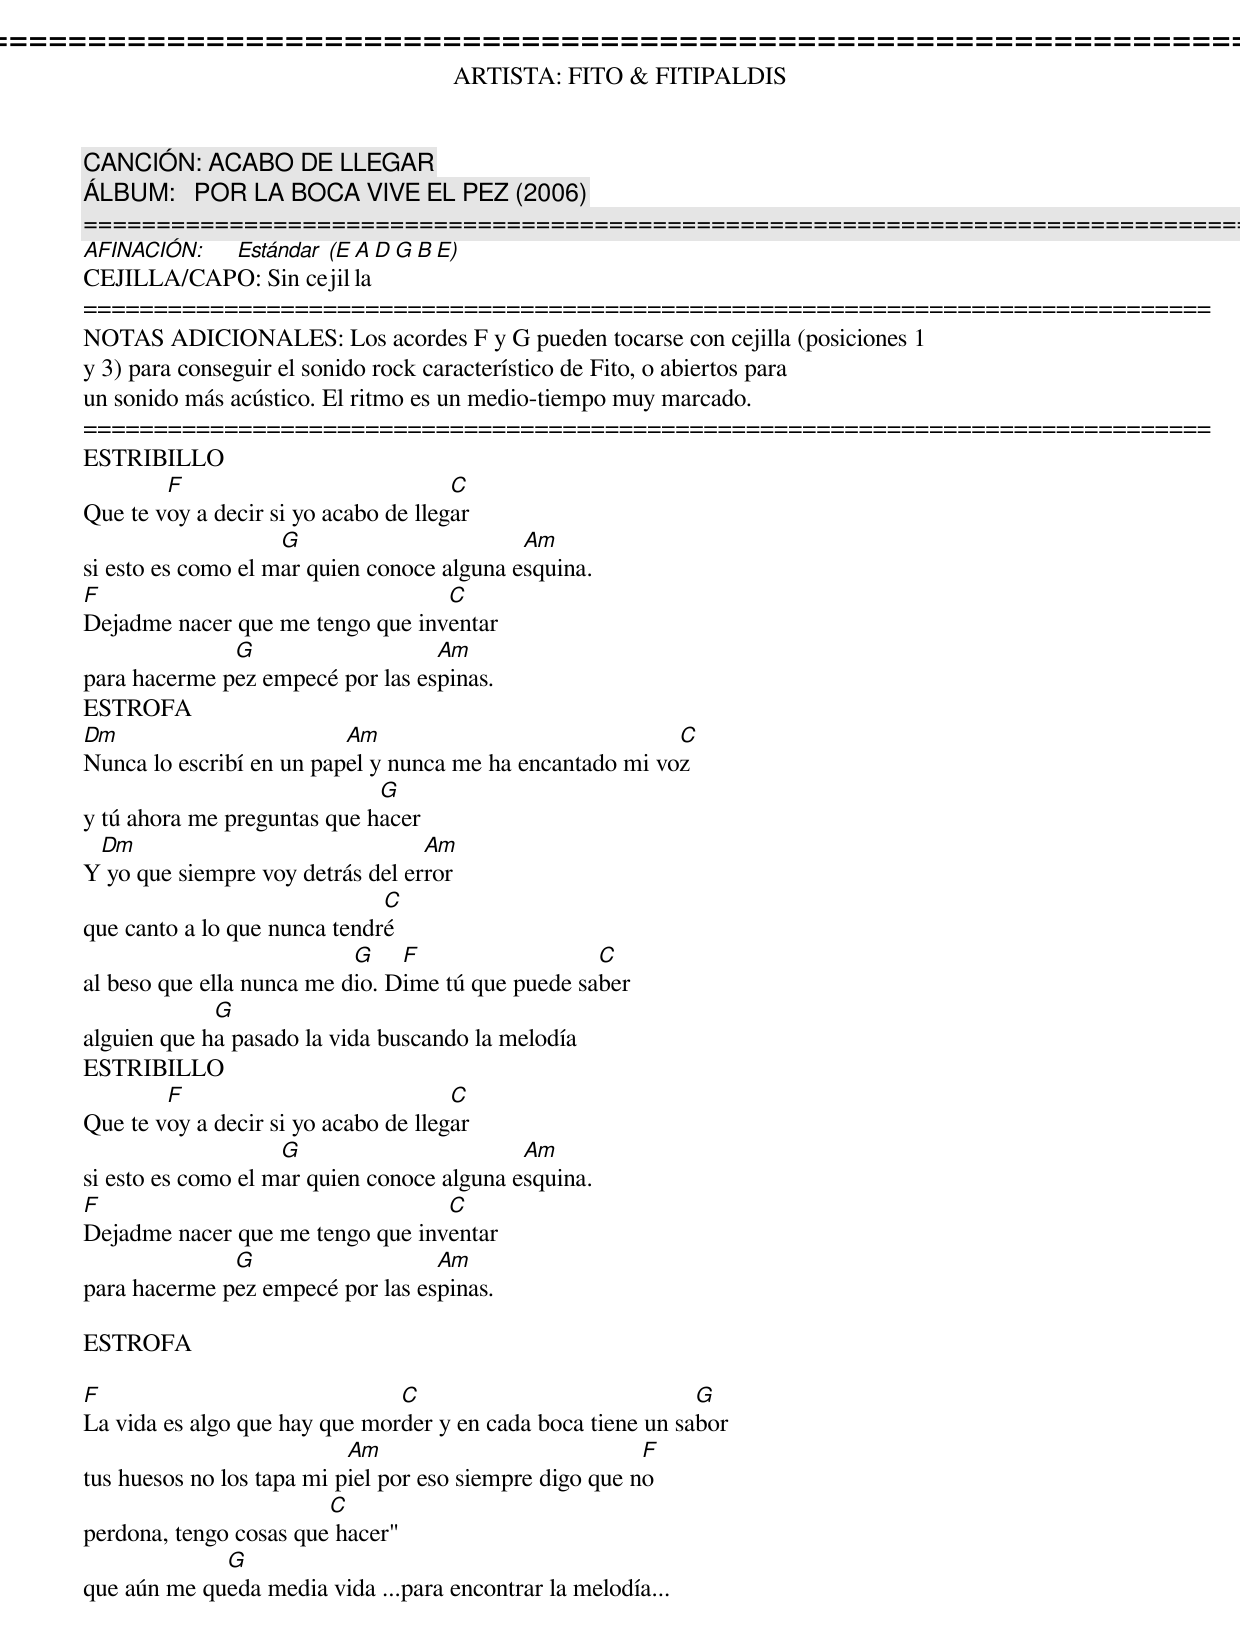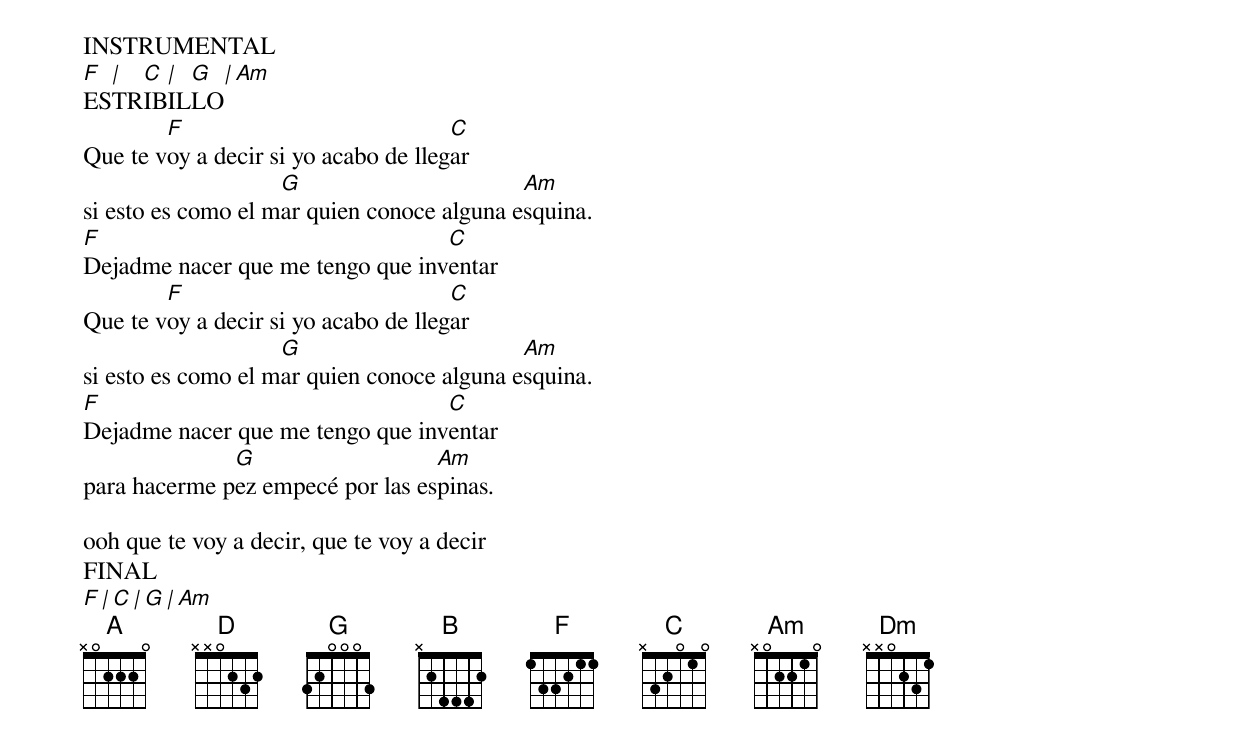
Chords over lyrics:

================================================================================
ARTISTA: FITO & FITIPALDIS
CANCIÓN: ACABO DE LLEGAR
ÁLBUM:   POR LA BOCA VIVE EL PEZ (2006)
================================================================================
AFINACIÓN: Estándar (E A D G B E)
CEJILLA/CAPO: Sin cejilla
================================================================================
NOTAS ADICIONALES: Los acordes F y G pueden tocarse con cejilla (posiciones 1
y 3) para conseguir el sonido rock característico de Fito, o abiertos para
un sonido más acústico. El ritmo es un medio-tiempo muy marcado.
================================================================================
ESTRIBILLO
        F                             C
Que te voy a decir si yo acabo de llegar
                    G                       Am
si esto es como el mar quien conoce alguna esquina.
F                                 C
Dejadme nacer que me tengo que inventar
              G                   Am
para hacerme pez empecé por las espinas.
ESTROFA
Dm                        Am                              C
Nunca lo escribí en un papel y nunca me ha encantado mi voz
                             G
y tú ahora me preguntas que hacer
 Dm                               Am
Y yo que siempre voy detrás del error
                              C
que canto a lo que nunca tendré
                           G    F                  C
al beso que ella nunca me dio. Dime tú que puede saber
             G
alguien que ha pasado la vida buscando la melodía
ESTRIBILLO
        F                             C
Que te voy a decir si yo acabo de llegar
                    G                       Am
si esto es como el mar quien conoce alguna esquina.
F                                 C
Dejadme nacer que me tengo que inventar
              G                   Am
para hacerme pez empecé por las espinas.

ESTROFA

F                              C                             G
La vida es algo que hay que morder y en cada boca tiene un sabor
                           Am                            F
tus huesos no los tapa mi piel por eso siempre digo que no
                        C
perdona, tengo cosas que hacer"
             G
que aún me queda media vida ...para encontrar la melodía...

INSTRUMENTAL
F | C | G | Am
ESTRIBILLO
        F                             C
Que te voy a decir si yo acabo de llegar
                    G                       Am
si esto es como el mar quien conoce alguna esquina.
F                                 C
Dejadme nacer que me tengo que inventar
        F                             C
Que te voy a decir si yo acabo de llegar
                    G                       Am
si esto es como el mar quien conoce alguna esquina.
F                                 C
Dejadme nacer que me tengo que inventar
              G                   Am
para hacerme pez empecé por las espinas.

ooh que te voy a decir, que te voy a decir
FINAL
F | C | G | Am
